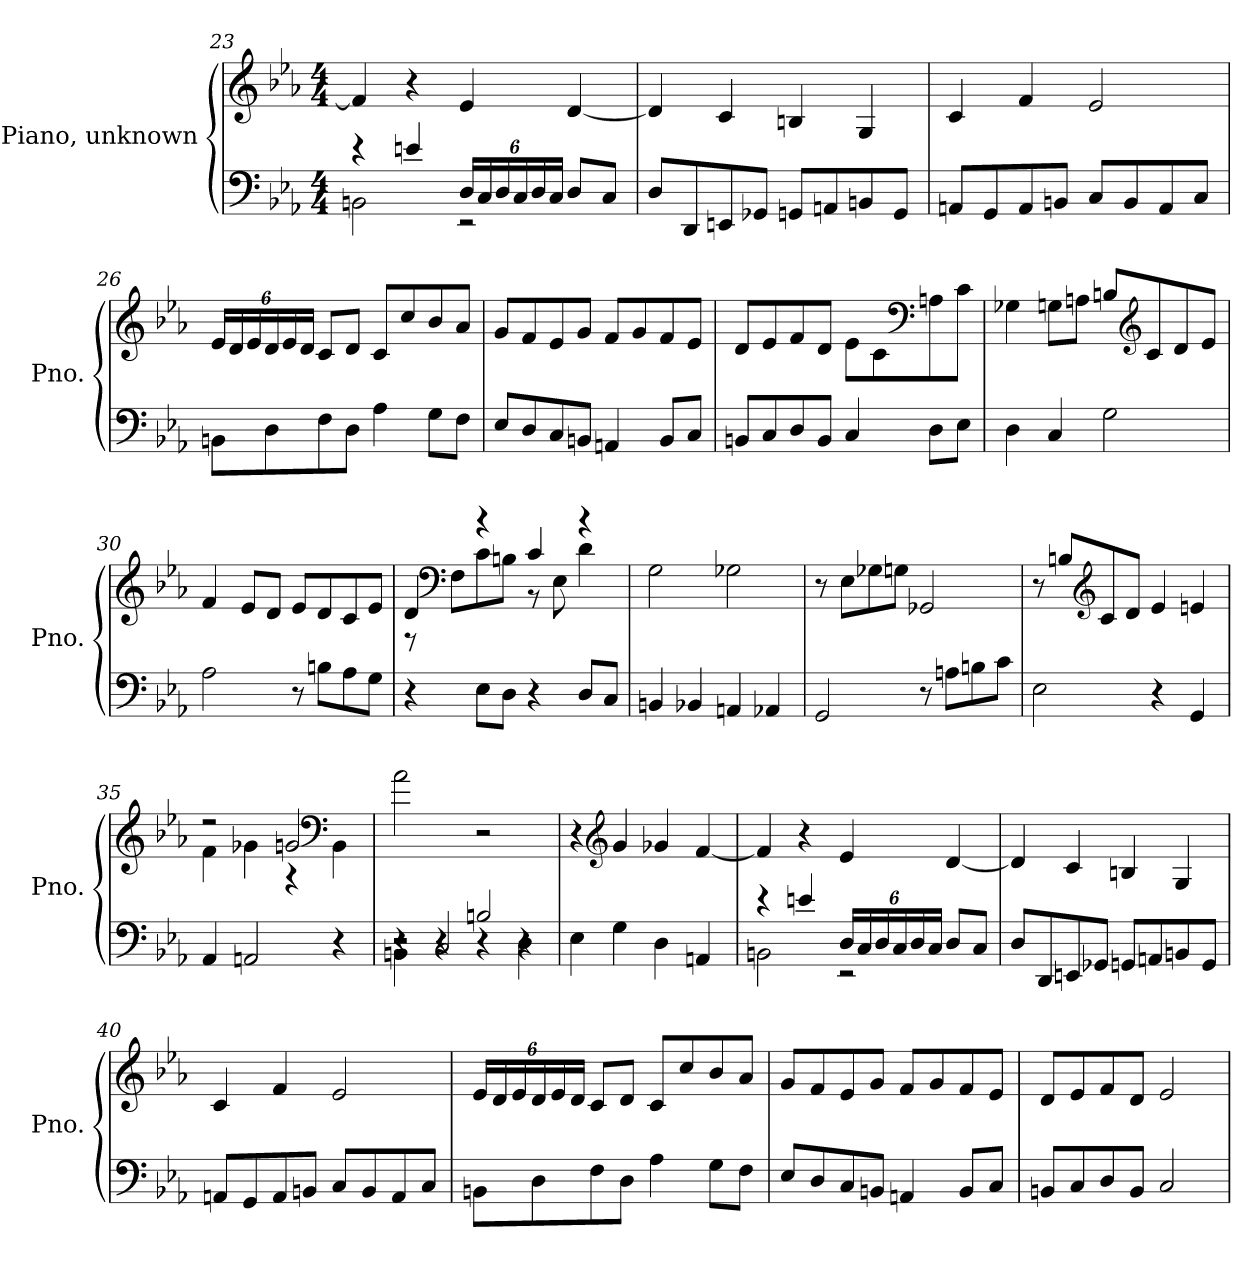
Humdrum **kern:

**kern	**kern
*part1	*part1
*staff2	*staff1
*I"Piano, unknown	*
*I'Pno.	*
*clefF4	*clefG2
*k[b-e-a-]	*k[b-e-a-]
*M4/4	*M4/4
=23	=23
*^	*
4r	2BBn\	4f/]
4en/	.	4r
*Xbrackettup	*	*
24D/LL	2r	4e-/
24C/	.	.
24D/	.	.
24C/	.	.
24D/	.	.
24C/JJ	.	.
8D/L	.	[4d/
8C/J	.	.
*v	*v	*
!!LO:LB:g=z
=24	=24
8D/L	4d/]
8DD/	.
8EEn/	4c/
8GG-X/J	.
8GGn/L	4Bn/
8AAn/	.
8BBn/	4G/
8GG/J	.
=25	=25
8AAn/L	4c/
8GG/	.
8AA/	4f/
8BBn/J	.
8C/L	2e-/
8BB/	.
8AA/	.
8C/J	.
=26	=26
*	*Xbrackettup
8BBn\L	24e-/LL
.	24d/
.	24e-/
8D\	24d/
.	24e-/
.	24d/JJ
8F\	8c/L
8D\J	8d/J
4A-\	8c/L
.	8cc/
8G\L	8b-/
8F\J	8a-/J
=27	=27
8E-/L	8g/L
8D/	8f/
8C/	8e-/
8BBn/J	8g/J
4AAn/	8f/L
.	8g/
8BB/L	8f/
8C/J	8e-/J
!!LO:PB:g=z
=28	=28
8BBn/L	8d/L
8C/	8e-/
8D/	8f/
8BB/J	8d/J
4C/	8e-\L
.	8c\
*	*clefF4
8D\L	8An\
8E-\J	8c\J
=29	=29
4D\	4G-X\
4C/	8Gn\L
.	8An\J
2G\	8Bn/L
*	*clefG2
.	8c/
.	8d/
.	8e-/J
=30	=30
2A-\	4f/
.	8e-/L
.	8d/J
8r	8e-/L
8Bn\L	8d/
8A-\	8c/
8G\J	8e-/J
=31	=31
*	*^
4r	4d/	8r
*	*clefF4	*
.	.	8F\L
8E-\L	4r	8c\
8D\J	.	8Bn\J
4r	4c/	8r
.	.	8E-\
8D/L	4r	4d\
8C/J	.	.
*	*v	*v
!!LO:LB:g=z
=32	=32
4BBn/	2G\
4BB-X/	.
4AAn/	2G-X\
4AA-X/	.
=33	=33
2GG/	8r
.	8E-\L
.	8G-X\
.	8Gn\J
8r	2GG-X/
8An\L	.
8Bn\	.
8c\J	.
=34	=34
2E-\	8r
.	8Bn/L
*	*clefG2
.	8c/
.	8d/J
4r	4e-/
4GG/	4en/
=35	=35
*	*^
4AA-/	2r	4f\
2AAn/	.	4g-X\
.	2gn/	4r
*	*clefF4	*
4r	.	4BB-\
*	*v	*v
=36	=36
*^	*
*	*^	*
2r	4BBn\	4r	2a-\
.	4r	2C/	.
2Bn/	4r	.	2r
.	4D\	4r	.
*v	*v	*v	*
!!LO:LB:g=z
=37	=37
4E-\	4r
*	*clefG2
4G\	4g/
4D\	4g-X/
4AAn/	[4f/
=38	=38
*^	*
4r	2BBn\	4f/]
4en/	.	4r
24D/LL	2r	4e-/
24C/	.	.
24D/	.	.
24C/	.	.
24D/	.	.
24C/JJ	.	.
8D/L	.	[4d/
8C/J	.	.
*v	*v	*
=39	=39
8D/L	4d/]
8DD/	.
8EEn/	4c/
8GG-X/J	.
8GGn/L	4Bn/
8AAn/	.
8BBn/	4G/
8GG/J	.
=40	=40
8AAn/L	4c/
8GG/	.
8AA/	4f/
8BBn/J	.
8C/L	2e-/
8BB/	.
8AA/	.
8C/J	.
!!LO:LB:g=z
=41	=41
8BBn\L	24e-/LL
.	24d/
.	24e-/
8D\	24d/
.	24e-/
.	24d/JJ
8F\	8c/L
8D\J	8d/J
4A-\	8c/L
.	8cc/
8G\L	8b-/
8F\J	8a-/J
=42	=42
8E-/L	8g/L
8D/	8f/
8C/	8e-/
8BBn/J	8g/J
4AAn/	8f/L
.	8g/
8BB/L	8f/
8C/J	8e-/J
=43	=43
8BBn/L	8d/L
8C/	8e-/
8D/	8f/
8BB/J	8d/J
2C/	2e-/
=	=
*-	*-
